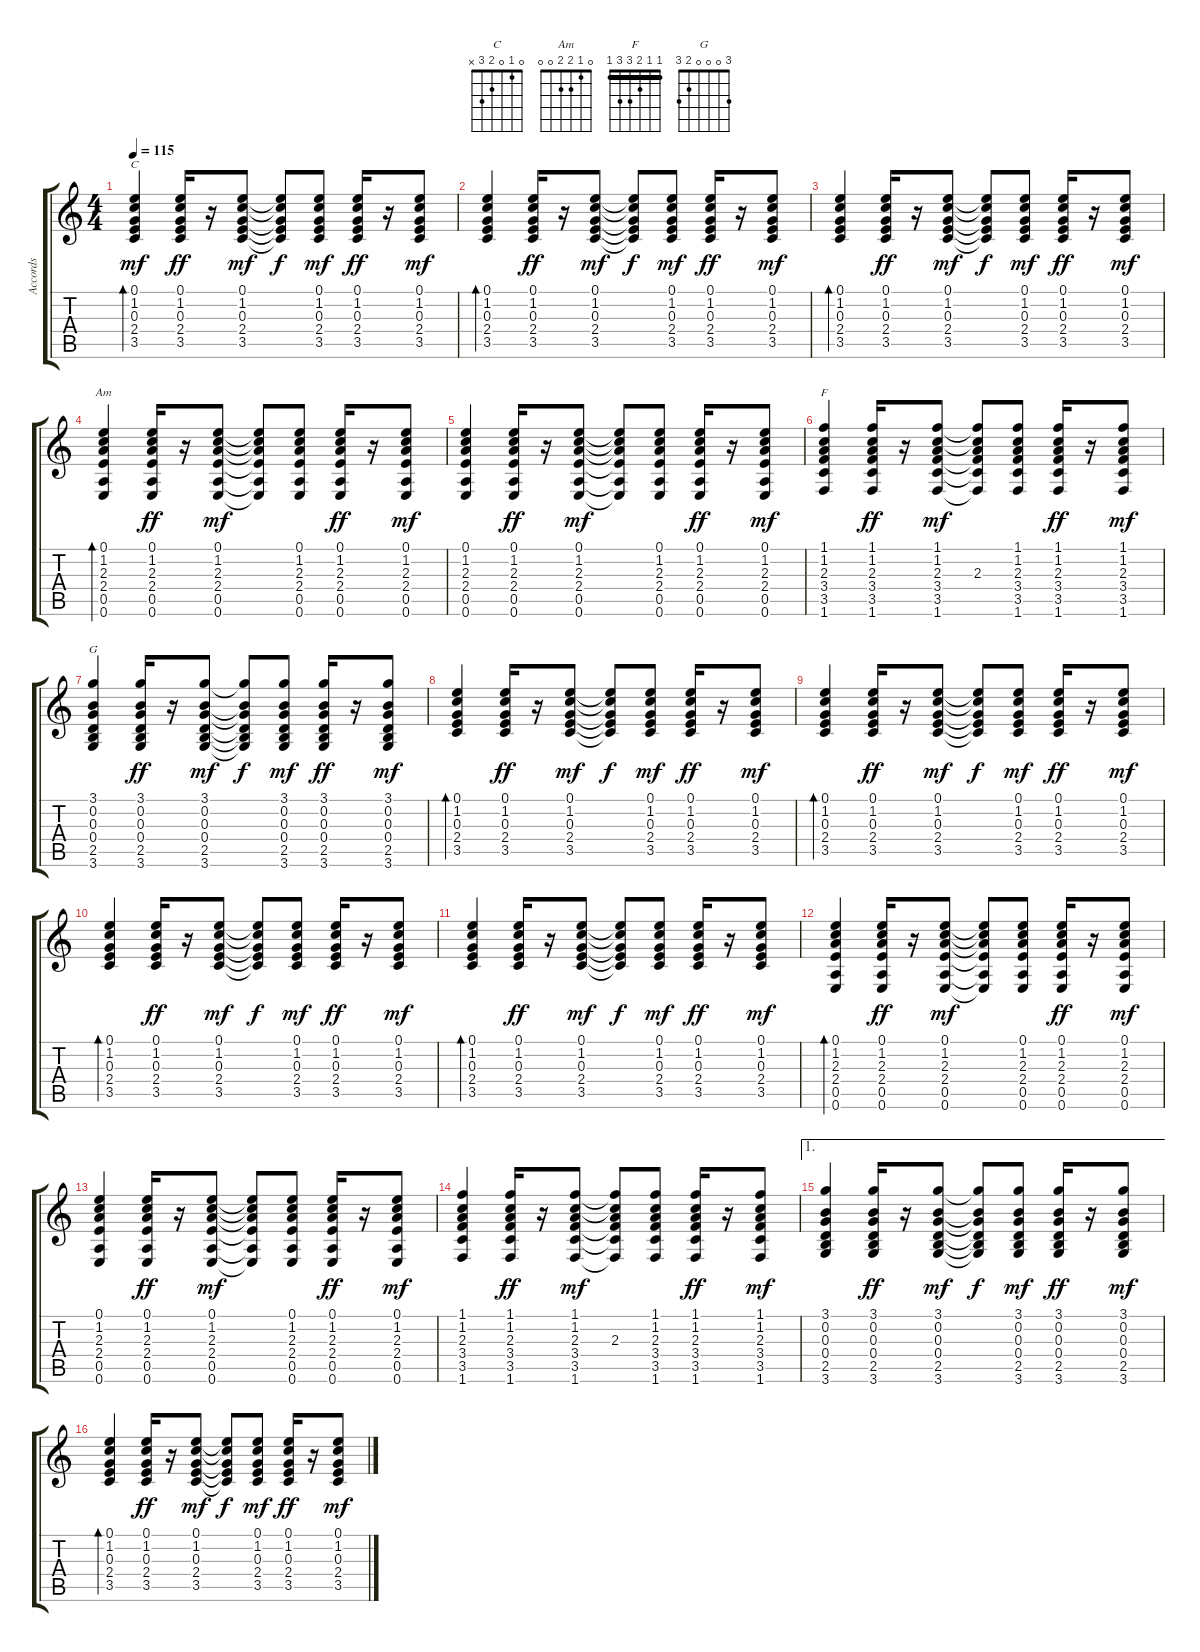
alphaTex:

\track ("Accords" "Accords") {instrument electricguitarmuted}
\staff {score tabs}
\tuning (E4 B3 G3 D3 A2 E2) {hide}
\chord ("C" 0 1 0 2 3 x)
\chord ("Am" 0 1 2 2 0 0)
\chord ("F" 1 1 2 3 3 1) {barre 1}
\chord ("G" 3 0 0 0 2 3)
\ts (4 4)
\tempo 115
\clef g2
\ks c
(0.1 1.2 0.3 2.4 3.5).4{bd 30 ch "C" dy mf} (0.1 1.2 0.3 2.4 3.5).16{dy ff} r.16 (0.1 1.2 0.3 2.4 3.5).8{dy mf} (0.1{t} 1.2{t} 0.3{t} 2.4{t} 3.5{t}).8{dy f} (0.1 1.2 0.3 2.4 3.5).8{dy mf} (0.1 1.2 0.3 2.4 3.5).16{dy ff} r.16 (0.1 1.2 0.3 2.4 3.5).8{dy mf} |
(0.1 1.2 0.3 2.4 3.5).4{bd 30} (0.1 1.2 0.3 2.4 3.5).16{dy ff} r.16 (0.1 1.2 0.3 2.4 3.5).8{dy mf} (0.1{t} 1.2{t} 0.3{t} 2.4{t} 3.5{t}).8{dy f} (0.1 1.2 0.3 2.4 3.5).8{dy mf} (0.1 1.2 0.3 2.4 3.5).16{dy ff} r.16 (0.1 1.2 0.3 2.4 3.5).8{dy mf} |
(0.1 1.2 0.3 2.4 3.5).4{bd 30} (0.1 1.2 0.3 2.4 3.5).16{dy ff} r.16 (0.1 1.2 0.3 2.4 3.5).8{dy mf} (0.1{t} 1.2{t} 0.3{t} 2.4{t} 3.5{t}).8{dy f} (0.1 1.2 0.3 2.4 3.5).8{dy mf} (0.1 1.2 0.3 2.4 3.5).16{dy ff} r.16 (0.1 1.2 0.3 2.4 3.5).8{dy mf} |
(0.1 1.2 2.3 2.4 0.5 0.6).4{bd 30 ch "Am"} (0.1 1.2 2.3 2.4 0.5 0.6).16{dy ff} r.16 (0.1 1.2 2.3 2.4 0.5 0.6).8{dy mf} (0.1{t} 1.2{t} 2.3{t} 2.4{t} 0.5{t} 0.6{t}).8 (0.1 1.2 2.3 2.4 0.5 0.6).8 (0.1 1.2 2.3 2.4 0.5 0.6).16{dy ff} r.16 (0.1 1.2 2.3 2.4 0.5 0.6).8{dy mf} |
(0.1 1.2 2.3 2.4 0.5 0.6).4 (0.1 1.2 2.3 2.4 0.5 0.6).16{dy ff} r.16 (0.1 1.2 2.3 2.4 0.5 0.6).8{dy mf} (0.1{t} 1.2{t} 2.3{t} 2.4{t} 0.5{t} 0.6{t}).8 (0.1 1.2 2.3 2.4 0.5 0.6).8 (0.1 1.2 2.3 2.4 0.5 0.6).16{dy ff} r.16 (0.1 1.2 2.3 2.4 0.5 0.6).8{dy mf} |
(1.1 1.2 2.3 3.4 3.5 1.6).4{ch "F"} (1.1 1.2 2.3 3.4 3.5 1.6).16{dy ff} r.16 (1.1 1.2 2.3 3.4 3.5 1.6).8{dy mf} (1.1{t} 1.2{t} 2.3 3.4{t} 3.5{t} 1.6{t}).8 (1.1 1.2 2.3 3.4 3.5 1.6).8 (1.1 1.2 2.3 3.4 3.5 1.6).16{dy ff} r.16 (1.1 1.2 2.3 3.4 3.5 1.6).8{dy mf} |
(3.1 0.2 0.3 0.4 2.5 3.6).4{ch "G"} (3.1 0.2 0.3 0.4 2.5 3.6).16{dy ff} r.16 (3.1 0.2 0.3 0.4 2.5 3.6).8{dy mf} (3.1{t} 0.2{t} 0.3{t} 0.4{t} 2.5{t} 3.6{t}).8{dy f} (3.1 0.2 0.3 0.4 2.5 3.6).8{dy mf} (3.1 0.2 0.3 0.4 2.5 3.6).16{dy ff} r.16 (3.1 0.2 0.3 0.4 2.5 3.6).8{dy mf} |
(0.1 1.2 0.3 2.4 3.5).4{bd 30} (0.1 1.2 0.3 2.4 3.5).16{dy ff} r.16 (0.1 1.2 0.3 2.4 3.5).8{dy mf} (0.1{t} 1.2{t} 0.3{t} 2.4{t} 3.5{t}).8{dy f} (0.1 1.2 0.3 2.4 3.5).8{dy mf} (0.1 1.2 0.3 2.4 3.5).16{dy ff} r.16 (0.1 1.2 0.3 2.4 3.5).8{dy mf} |
(0.1 1.2 0.3 2.4 3.5).4{bd 30} (0.1 1.2 0.3 2.4 3.5).16{dy ff} r.16 (0.1 1.2 0.3 2.4 3.5).8{dy mf} (0.1{t} 1.2{t} 0.3{t} 2.4{t} 3.5{t}).8{dy f} (0.1 1.2 0.3 2.4 3.5).8{dy mf} (0.1 1.2 0.3 2.4 3.5).16{dy ff} r.16 (0.1 1.2 0.3 2.4 3.5).8{dy mf} |
(0.1 1.2 0.3 2.4 3.5).4{bd 30} (0.1 1.2 0.3 2.4 3.5).16{dy ff} r.16 (0.1 1.2 0.3 2.4 3.5).8{dy mf} (0.1{t} 1.2{t} 0.3{t} 2.4{t} 3.5{t}).8{dy f} (0.1 1.2 0.3 2.4 3.5).8{dy mf} (0.1 1.2 0.3 2.4 3.5).16{dy ff} r.16 (0.1 1.2 0.3 2.4 3.5).8{dy mf} |
(0.1 1.2 0.3 2.4 3.5).4{bd 30} (0.1 1.2 0.3 2.4 3.5).16{dy ff} r.16 (0.1 1.2 0.3 2.4 3.5).8{dy mf} (0.1{t} 1.2{t} 0.3{t} 2.4{t} 3.5{t}).8{dy f} (0.1 1.2 0.3 2.4 3.5).8{dy mf} (0.1 1.2 0.3 2.4 3.5).16{dy ff} r.16 (0.1 1.2 0.3 2.4 3.5).8{dy mf} |
(0.1 1.2 2.3 2.4 0.5 0.6).4{bd 30} (0.1 1.2 2.3 2.4 0.5 0.6).16{dy ff} r.16 (0.1 1.2 2.3 2.4 0.5 0.6).8{dy mf} (0.1{t} 1.2{t} 2.3{t} 2.4{t} 0.5{t} 0.6{t}).8 (0.1 1.2 2.3 2.4 0.5 0.6).8 (0.1 1.2 2.3 2.4 0.5 0.6).16{dy ff} r.16 (0.1 1.2 2.3 2.4 0.5 0.6).8{dy mf} |
(0.1 1.2 2.3 2.4 0.5 0.6).4 (0.1 1.2 2.3 2.4 0.5 0.6).16{dy ff} r.16 (0.1 1.2 2.3 2.4 0.5 0.6).8{dy mf} (0.1{t} 1.2{t} 2.3{t} 2.4{t} 0.5{t} 0.6{t}).8 (0.1 1.2 2.3 2.4 0.5 0.6).8 (0.1 1.2 2.3 2.4 0.5 0.6).16{dy ff} r.16 (0.1 1.2 2.3 2.4 0.5 0.6).8{dy mf} |
(1.1 1.2 2.3 3.4 3.5 1.6).4 (1.1 1.2 2.3 3.4 3.5 1.6).16{dy ff} r.16 (1.1 1.2 2.3 3.4 3.5 1.6).8{dy mf} (1.1{t} 1.2{t} 2.3 3.4{t} 3.5{t} 1.6{t}).8 (1.1 1.2 2.3 3.4 3.5 1.6).8 (1.1 1.2 2.3 3.4 3.5 1.6).16{dy ff} r.16 (1.1 1.2 2.3 3.4 3.5 1.6).8{dy mf} |
\ae 1
(3.1 0.2 0.3 0.4 2.5 3.6).4 (3.1 0.2 0.3 0.4 2.5 3.6).16{dy ff} r.16 (3.1 0.2 0.3 0.4 2.5 3.6).8{dy mf} (3.1{t} 0.2{t} 0.3{t} 0.4{t} 2.5{t} 3.6{t}).8{dy f} (3.1 0.2 0.3 0.4 2.5 3.6).8{dy mf} (3.1 0.2 0.3 0.4 2.5 3.6).16{dy ff} r.16 (3.1 0.2 0.3 0.4 2.5 3.6).8{dy mf} |
(0.1 1.2 0.3 2.4 3.5).4{bd 30} (0.1 1.2 0.3 2.4 3.5).16{dy ff} r.16 (0.1 1.2 0.3 2.4 3.5).8{dy mf} (0.1{t} 1.2{t} 0.3{t} 2.4{t} 3.5{t}).8{dy f} (0.1 1.2 0.3 2.4 3.5).8{dy mf} (0.1 1.2 0.3 2.4 3.5).16{dy ff} r.16 (0.1 1.2 0.3 2.4 3.5).8{dy mf}
